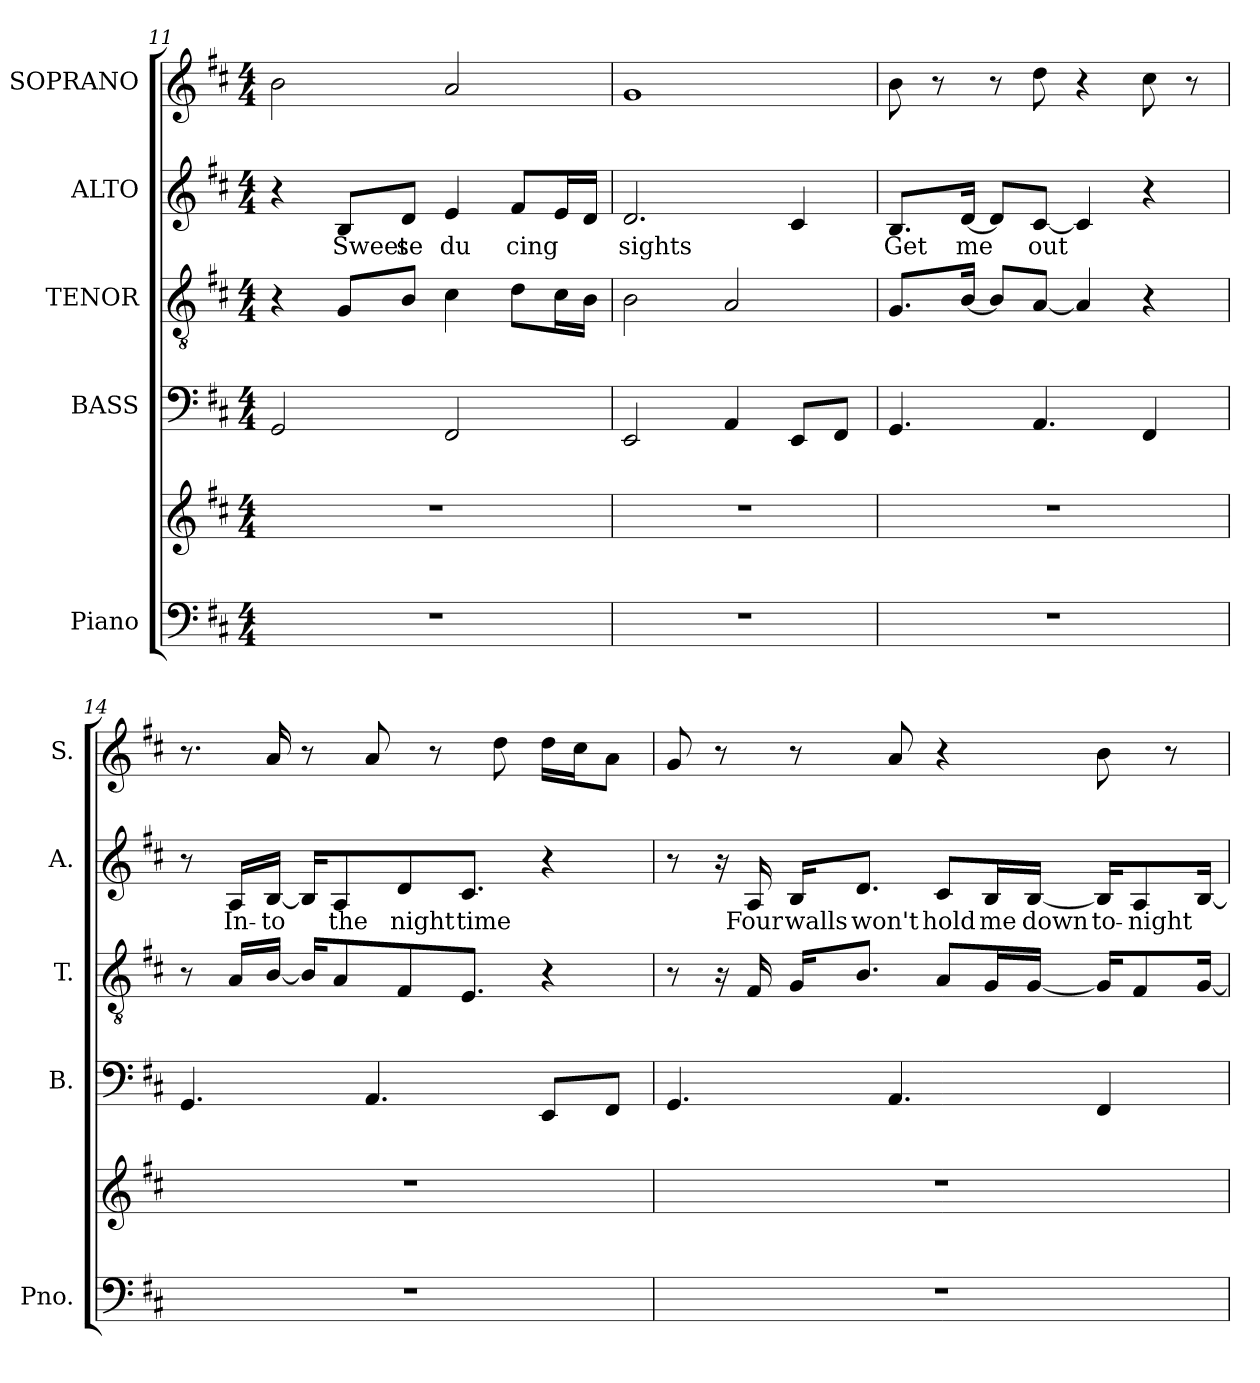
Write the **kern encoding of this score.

**kern	**kern	**kern	**kern	**kern	**text	**kern
*part5	*part5	*part4	*part3	*part2	*part2	*part1
*staff6	*staff5	*staff4	*staff3	*staff2	*staff2	*staff1
*I"Piano	*	*I"BASS	*I"TENOR	*I"ALTO	*	*I"SOPRANO
*I'Pno.	*	*I'B.	*I'T.	*I'A.	*	*I'S.
*clefF4	*clefG2	*clefF4	*clefGv2	*clefG2	*	*clefG2
*	*	*	*ITrd7c12	*	*	*
*k[f#c#]	*k[f#c#]	*k[f#c#]	*k[f#c#]	*k[f#c#]	*	*k[f#c#]
*D:	*D:	*D:	*D:	*D:	*	*D:
*M4/4	*M4/4	*M4/4	*M4/4	*M4/4	*	*M4/4
=11	=11	=11	=11	=11	=11	=11
1r	1r	2GGi/	4r	4r	.	2bi\
!	!	!	!	!	!LO:LY:b:color=#000000	!
.	.	.	8GGi/L	8Bi/L	Sweet	.
!	!	!	!	!	!LO:LY:b:color=#000000	!
.	.	.	8BBi/J	8di/J	se	.
!	!	!	!	!	!LO:LY:b:color=#000000	!
.	.	2FF#i/	4C#i\	4ei/	du	2ai/
!	!	!	!	!	!LO:LY:b:color=#000000	!
.	.	.	8Di\L	8f#i/L	cing	.
.	.	.	16C#i\L	16ei/L	.	.
.	.	.	16BBi\JJ	16di/JJ	.	.
=12	=12	=12	=12	=12	=12	=12
!	!	!	!	!	!LO:LY:b:color=#000000	!
1r	1r	2EEi/	2BBi\	2.di/	sights	1gi
.	.	4AAi/	2AAi/	.	.	.
.	.	8EEi/L	.	4c#i/	.	.
.	.	8FF#i/J	.	.	.	.
=13	=13	=13	=13	=13	=13	=13
!	!	!	!	!	!LO:LY:b:color=#000000	!
1r	1r	4.GGi/	8.GGi/L	8.Bi/L	Get	8bi\
.	.	.	.	.	.	8r
!	!	!	!	!	!LO:LY:b:color=#000000	!
.	.	.	[16BBi/Jk	[16di/Jk	me	.
.	.	.	8BBi/L]	8di/L]	.	8r
!	!	!	!	!	!LO:LY:b:color=#000000	!
.	.	4.AAi/	[8AAi/J	[8c#i/J	out	8ddi\
.	.	.	4AAi/]	4c#i/]	.	4r
.	.	4FF#i/	4r	4r	.	8cc#i\
.	.	.	.	.	.	8r
!!LO:LB:g=z
=14	=14	=14	=14	=14	=14	=14
1r	1r	4.GGi/	8r	8r	.	8.r
!	!	!	!	!	!LO:LY:b:color=#000000	!
.	.	.	16AAi/LL	16Ai/LL	In-	.
!	!	!	!	!	!LO:LY:b:color=#000000	!
.	.	.	[16BBi/JJ	[16Bi/JJ	-to	16ai/
.	.	.	16BBi/KL]	16Bi/KL]	.	8r
!	!	!	!	!	!LO:LY:b:color=#000000	!
.	.	.	8AAi/	8Ai/	the	.
.	.	4.AAi/	.	.	.	8ai/
!	!	!	!	!	!LO:LY:b:color=#000000	!
.	.	.	8FF#i/	8di/	night	.
.	.	.	.	.	.	8r
!	!	!	!	!	!LO:LY:b:color=#000000	!
.	.	.	8.EEi/J	8.c#i/J	time	.
.	.	.	.	.	.	8ddi\
.	.	8EEi/L	4r	4r	.	16ddi\LL
.	.	.	.	.	.	16cc#i\J
.	.	8FF#i/J	.	.	.	8ai\J
=15	=15	=15	=15	=15	=15	=15
1r	1r	4.GGi/	8r	8r	.	8gi/
.	.	.	16r	16r	.	8r
!	!	!	!	!	!LO:LY:b:color=#000000	!
.	.	.	16FF#i/	16Ai/	Four	.
!	!	!	!	!	!LO:LY:b:color=#000000	!
.	.	.	16GGi/KL	16Bi/KL	walls	8r
!	!	!	!	!	!LO:LY:b:color=#000000	!
.	.	.	8.BBi/J	8.di/J	won't	.
.	.	4.AAi/	.	.	.	8ai/
!	!	!	!	!	!LO:LY:b:color=#000000	!
.	.	.	8AAi/L	8c#i/L	hold	4r
!	!	!	!	!	!LO:LY:b:color=#000000	!
.	.	.	16GGi/L	16Bi/L	me	.
!	!	!	!	!	!LO:LY:b:color=#000000	!
.	.	.	[16GGi/JJ	[16Bi/JJ	down	.
!	!	!	!	!	!LO:LY:b:color=#000000	!
.	.	4FF#i/	16GGi/KL]	16Bi/KL]	to-	8bi\
!	!	!	!	!	!LO:LY:b:color=#000000	!
.	.	.	8FF#i/	8Ai/	-night	.
.	.	.	.	.	.	8r
.	.	.	[16GGi/Jk	[16Bi/Jk	.	.
=	=	=	=	=	=	=
*-	*-	*-	*-	*-	*-	*-
